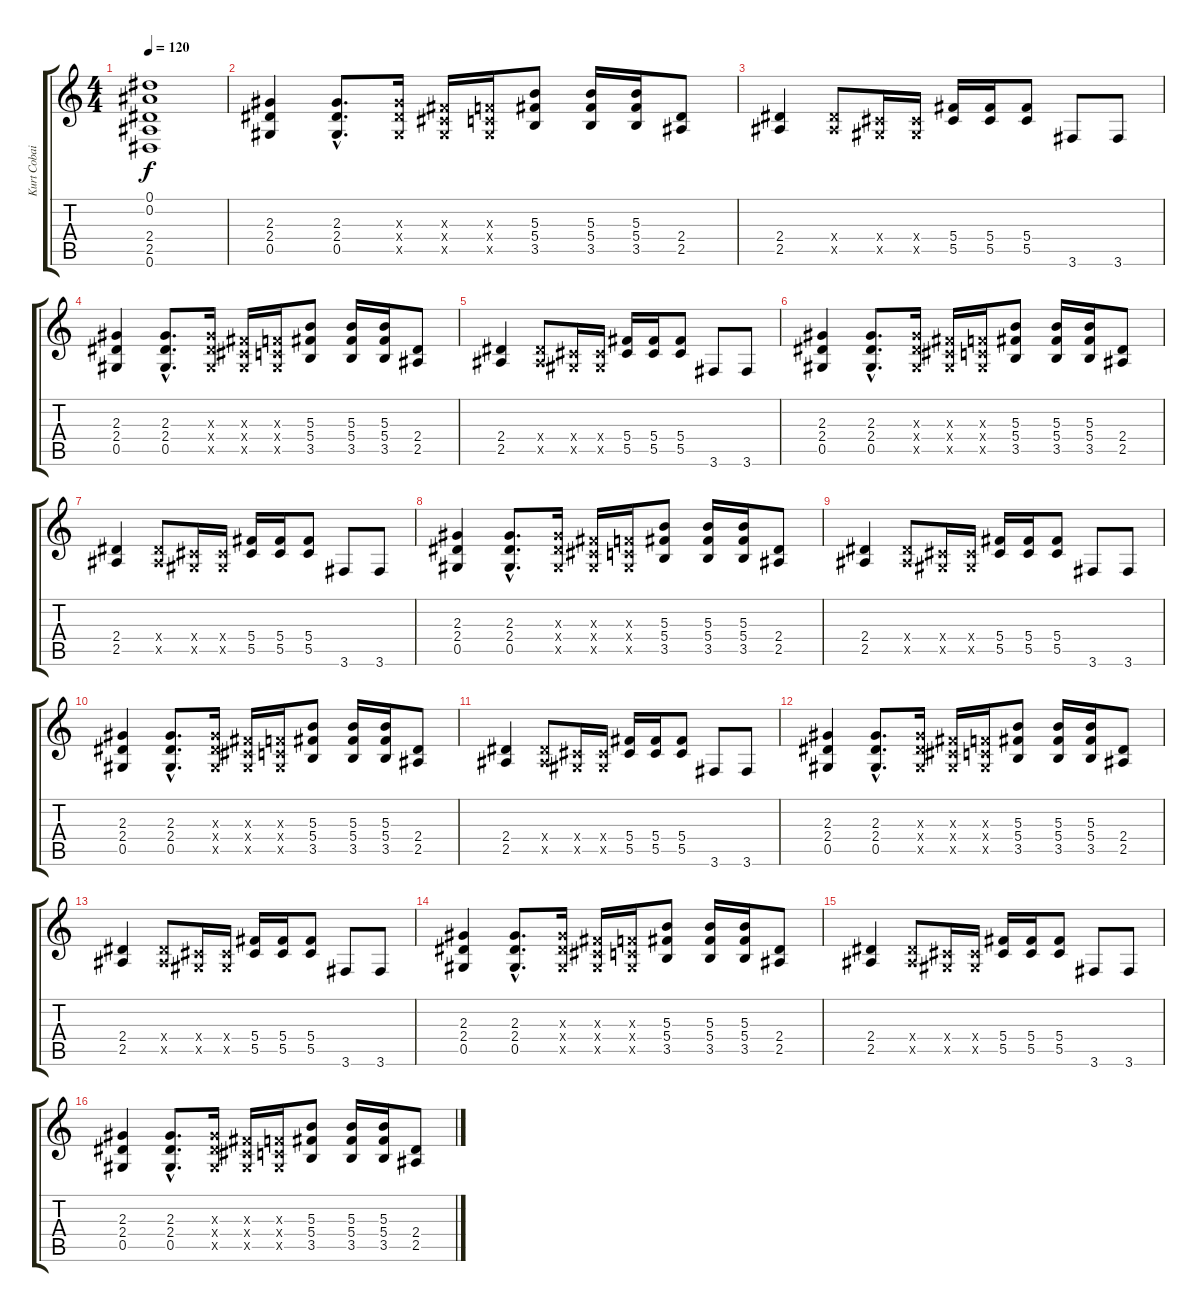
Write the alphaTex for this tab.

\track ("Kurt Cobain (Guitar)" "Kurt Cobai") {instrument acousticguitarsteel}
\staff {score tabs}
\tuning (Eb4 Bb3 Gb3 Db3 Ab2 Eb2) {hide}
\ts (4 4)
\tempo 120
\clef g2
\ks c
(0.1{t} 0.2{t} 2.4{t} 2.5{t} 0.6{t}).1{dy f} |
(2.3 2.4 0.5).4 (2.3{hac} 2.4{hac} 0.5{hac}).8{d} (2.3{x} 2.4{x} 0.5{x}).16 (0.3{x} 0.4{x} 0.5{x}).16 (-1.3{x} -1.4{x} 0.5{x}).16 (5.3 5.4 3.5).8 (5.3 5.4 3.5).16 (5.3 5.4 3.5).16 (2.4 2.5).8 |
(2.4 2.5).4 (2.4{x} 2.5{x}).8 (0.4{x} 0.5{x}).16 (0.4{x} 0.5{x}).16 (5.4 5.5).16 (5.4 5.5).16 (5.4 5.5).8 3.6.8 3.6.8 |
(2.3 2.4 0.5).4 (2.3{hac} 2.4{hac} 0.5{hac}).8{d} (2.3{x} 2.4{x} 0.5{x}).16 (0.3{x} 0.4{x} 0.5{x}).16 (-1.3{x} -1.4{x} 0.5{x}).16 (5.3 5.4 3.5).8 (5.3 5.4 3.5).16 (5.3 5.4 3.5).16 (2.4 2.5).8 |
(2.4 2.5).4 (2.4{x} 2.5{x}).8 (0.4{x} 0.5{x}).16 (0.4{x} 0.5{x}).16 (5.4 5.5).16 (5.4 5.5).16 (5.4 5.5).8 3.6.8 3.6.8 |
(2.3 2.4 0.5).4 (2.3{hac} 2.4{hac} 0.5{hac}).8{d} (2.3{x} 2.4{x} 0.5{x}).16 (0.3{x} 0.4{x} 0.5{x}).16 (-1.3{x} -1.4{x} 0.5{x}).16 (5.3 5.4 3.5).8 (5.3 5.4 3.5).16 (5.3 5.4 3.5).16 (2.4 2.5).8 |
(2.4 2.5).4 (2.4{x} 2.5{x}).8 (0.4{x} 0.5{x}).16 (0.4{x} 0.5{x}).16 (5.4 5.5).16 (5.4 5.5).16 (5.4 5.5).8 3.6.8 3.6.8 |
(2.3 2.4 0.5).4 (2.3{hac} 2.4{hac} 0.5{hac}).8{d} (2.3{x} 2.4{x} 0.5{x}).16 (0.3{x} 0.4{x} 0.5{x}).16 (-1.3{x} -1.4{x} 0.5{x}).16 (5.3 5.4 3.5).8 (5.3 5.4 3.5).16 (5.3 5.4 3.5).16 (2.4 2.5).8 |
(2.4 2.5).4 (2.4{x} 2.5{x}).8 (0.4{x} 0.5{x}).16 (0.4{x} 0.5{x}).16 (5.4 5.5).16 (5.4 5.5).16 (5.4 5.5).8 3.6.8 3.6.8 |
(2.3 2.4 0.5).4 (2.3{hac} 2.4{hac} 0.5{hac}).8{d} (2.3{x} 2.4{x} 0.5{x}).16 (0.3{x} 0.4{x} 0.5{x}).16 (-1.3{x} -1.4{x} 0.5{x}).16 (5.3 5.4 3.5).8 (5.3 5.4 3.5).16 (5.3 5.4 3.5).16 (2.4 2.5).8 |
(2.4 2.5).4 (2.4{x} 2.5{x}).8 (0.4{x} 0.5{x}).16 (0.4{x} 0.5{x}).16 (5.4 5.5).16 (5.4 5.5).16 (5.4 5.5).8 3.6.8 3.6.8 |
(2.3 2.4 0.5).4 (2.3{hac} 2.4{hac} 0.5{hac}).8{d} (2.3{x} 2.4{x} 0.5{x}).16 (0.3{x} 0.4{x} 0.5{x}).16 (-1.3{x} -1.4{x} 0.5{x}).16 (5.3 5.4 3.5).8 (5.3 5.4 3.5).16 (5.3 5.4 3.5).16 (2.4 2.5).8 |
(2.4 2.5).4 (2.4{x} 2.5{x}).8 (0.4{x} 0.5{x}).16 (0.4{x} 0.5{x}).16 (5.4 5.5).16 (5.4 5.5).16 (5.4 5.5).8 3.6.8 3.6.8 |
(2.3 2.4 0.5).4 (2.3{hac} 2.4{hac} 0.5{hac}).8{d} (2.3{x} 2.4{x} 0.5{x}).16 (0.3{x} 0.4{x} 0.5{x}).16 (-1.3{x} -1.4{x} 0.5{x}).16 (5.3 5.4 3.5).8 (5.3 5.4 3.5).16 (5.3 5.4 3.5).16 (2.4 2.5).8 |
(2.4 2.5).4 (2.4{x} 2.5{x}).8 (0.4{x} 0.5{x}).16 (0.4{x} 0.5{x}).16 (5.4 5.5).16 (5.4 5.5).16 (5.4 5.5).8 3.6.8 3.6.8 |
(2.3 2.4 0.5).4 (2.3{hac} 2.4{hac} 0.5{hac}).8{d} (2.3{x} 2.4{x} 0.5{x}).16 (0.3{x} 0.4{x} 0.5{x}).16 (-1.3{x} -1.4{x} 0.5{x}).16 (5.3 5.4 3.5).8 (5.3 5.4 3.5).16 (5.3 5.4 3.5).16 (2.4 2.5).8
